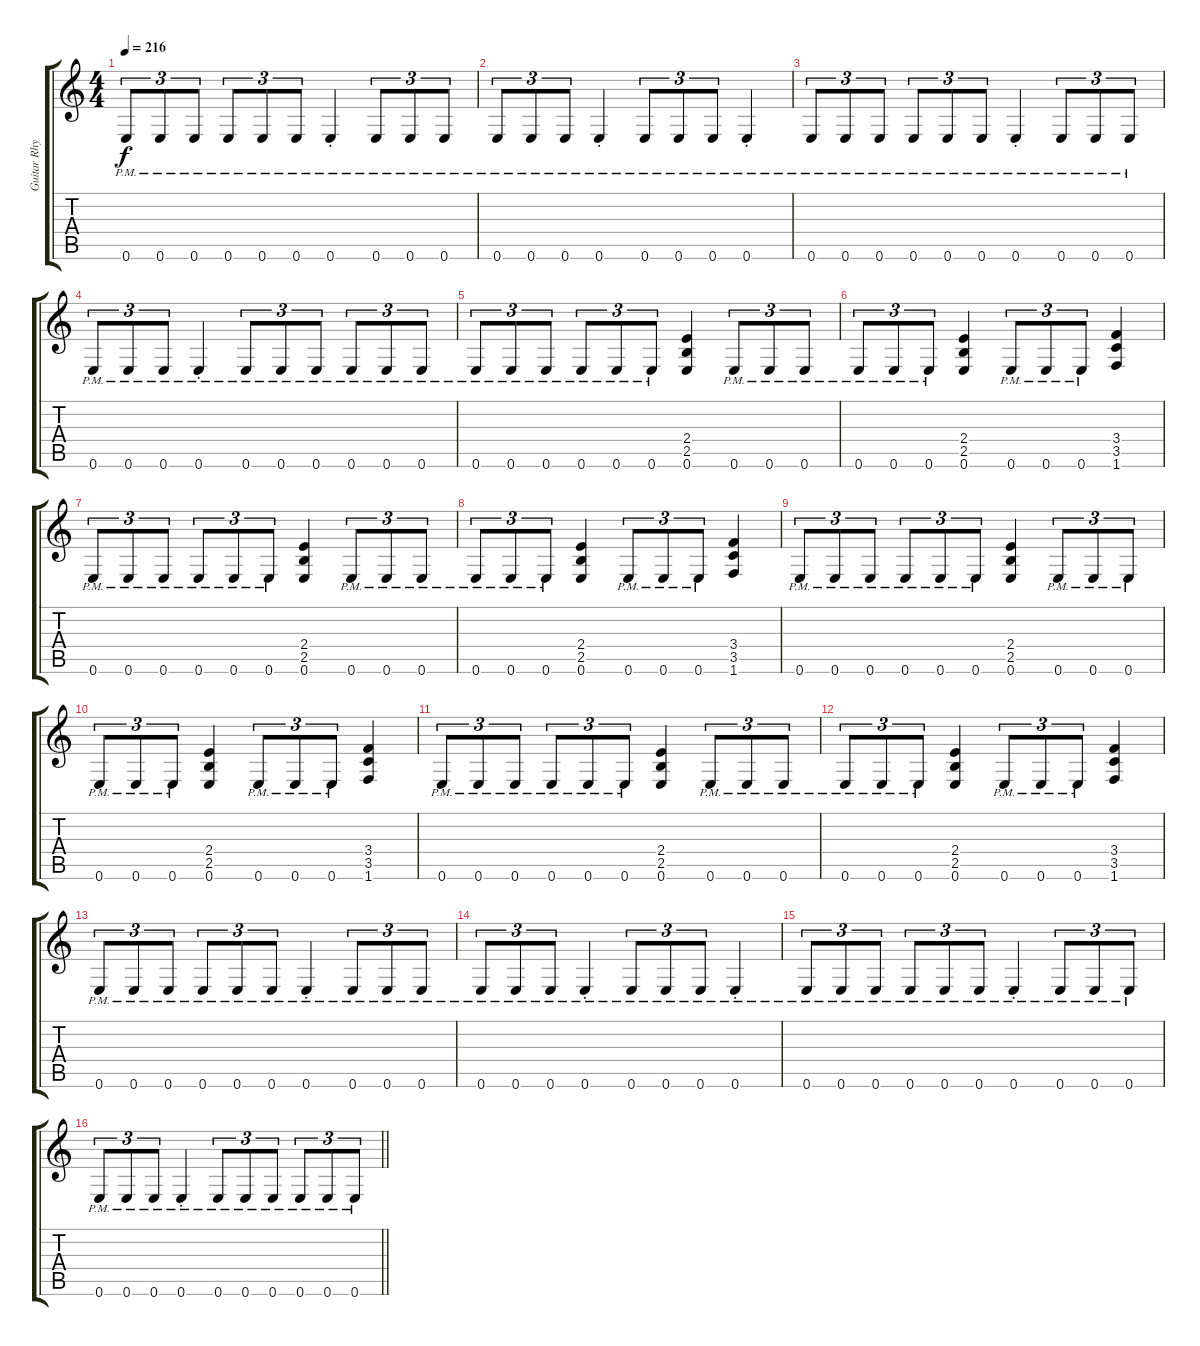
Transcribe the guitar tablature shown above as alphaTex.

\track ("Guitar Rhythm" "Guitar Rhy") {instrument electricguitarclean}
\staff {score tabs}
\tuning (E4 B3 G3 D3 A2 E2) {hide}
\ts (4 4)
\tempo 216
\clef g2
\ks c
0.6{pm}.8{tu (3 2) dy f} 0.6{pm}.8{tu (3 2)} 0.6{pm}.8{tu (3 2)} 0.6{pm}.8{tu (3 2)} 0.6{pm}.8{tu (3 2)} 0.6{pm}.8{tu (3 2)} 0.6{pm st}.4 0.6{pm}.8{tu (3 2)} 0.6{pm}.8{tu (3 2)} 0.6{pm}.8{tu (3 2)} |
0.6{pm}.8{tu (3 2)} 0.6{pm}.8{tu (3 2)} 0.6{pm}.8{tu (3 2)} 0.6{pm st}.4 0.6{pm}.8{tu (3 2)} 0.6{pm}.8{tu (3 2)} 0.6{pm}.8{tu (3 2)} 0.6{pm st}.4 |
0.6{pm}.8{tu (3 2)} 0.6{pm}.8{tu (3 2)} 0.6{pm}.8{tu (3 2)} 0.6{pm}.8{tu (3 2)} 0.6{pm}.8{tu (3 2)} 0.6{pm}.8{tu (3 2)} 0.6{pm st}.4 0.6{pm}.8{tu (3 2)} 0.6{pm}.8{tu (3 2)} 0.6{pm}.8{tu (3 2)} |
0.6{pm}.8{tu (3 2)} 0.6{pm}.8{tu (3 2)} 0.6{pm}.8{tu (3 2)} 0.6{pm st}.4 0.6{pm}.8{tu (3 2)} 0.6{pm}.8{tu (3 2)} 0.6{pm}.8{tu (3 2)} 0.6{pm}.8{tu (3 2)} 0.6{pm}.8{tu (3 2)} 0.6{pm}.8{tu (3 2)} |
0.6{pm}.8{tu (3 2)} 0.6{pm}.8{tu (3 2)} 0.6{pm}.8{tu (3 2)} 0.6{pm}.8{tu (3 2)} 0.6{pm}.8{tu (3 2)} 0.6{pm}.8{tu (3 2)} (2.4 2.5 0.6).4 0.6{pm}.8{tu (3 2)} 0.6{pm}.8{tu (3 2)} 0.6{pm}.8{tu (3 2)} |
0.6{pm}.8{tu (3 2)} 0.6{pm}.8{tu (3 2)} 0.6{pm}.8{tu (3 2)} (2.4 2.5 0.6).4 0.6{pm}.8{tu (3 2)} 0.6{pm}.8{tu (3 2)} 0.6{pm}.8{tu (3 2)} (3.4 3.5 1.6).4 |
0.6{pm}.8{tu (3 2)} 0.6{pm}.8{tu (3 2)} 0.6{pm}.8{tu (3 2)} 0.6{pm}.8{tu (3 2)} 0.6{pm}.8{tu (3 2)} 0.6{pm}.8{tu (3 2)} (2.4 2.5 0.6).4 0.6{pm}.8{tu (3 2)} 0.6{pm}.8{tu (3 2)} 0.6{pm}.8{tu (3 2)} |
0.6{pm}.8{tu (3 2)} 0.6{pm}.8{tu (3 2)} 0.6{pm}.8{tu (3 2)} (2.4 2.5 0.6).4 0.6{pm}.8{tu (3 2)} 0.6{pm}.8{tu (3 2)} 0.6{pm}.8{tu (3 2)} (3.4 3.5 1.6).4 |
0.6{pm}.8{tu (3 2)} 0.6{pm}.8{tu (3 2)} 0.6{pm}.8{tu (3 2)} 0.6{pm}.8{tu (3 2)} 0.6{pm}.8{tu (3 2)} 0.6{pm}.8{tu (3 2)} (2.4 2.5 0.6).4 0.6{pm}.8{tu (3 2)} 0.6{pm}.8{tu (3 2)} 0.6{pm}.8{tu (3 2)} |
0.6{pm}.8{tu (3 2)} 0.6{pm}.8{tu (3 2)} 0.6{pm}.8{tu (3 2)} (2.4 2.5 0.6).4 0.6{pm}.8{tu (3 2)} 0.6{pm}.8{tu (3 2)} 0.6{pm}.8{tu (3 2)} (3.4 3.5 1.6).4 |
0.6{pm}.8{tu (3 2)} 0.6{pm}.8{tu (3 2)} 0.6{pm}.8{tu (3 2)} 0.6{pm}.8{tu (3 2)} 0.6{pm}.8{tu (3 2)} 0.6{pm}.8{tu (3 2)} (2.4 2.5 0.6).4 0.6{pm}.8{tu (3 2)} 0.6{pm}.8{tu (3 2)} 0.6{pm}.8{tu (3 2)} |
0.6{pm}.8{tu (3 2)} 0.6{pm}.8{tu (3 2)} 0.6{pm}.8{tu (3 2)} (2.4 2.5 0.6).4 0.6{pm}.8{tu (3 2)} 0.6{pm}.8{tu (3 2)} 0.6{pm}.8{tu (3 2)} (3.4 3.5 1.6).4 |
0.6{pm}.8{tu (3 2)} 0.6{pm}.8{tu (3 2)} 0.6{pm}.8{tu (3 2)} 0.6{pm}.8{tu (3 2)} 0.6{pm}.8{tu (3 2)} 0.6{pm}.8{tu (3 2)} 0.6{pm st}.4 0.6{pm}.8{tu (3 2)} 0.6{pm}.8{tu (3 2)} 0.6{pm}.8{tu (3 2)} |
0.6{pm}.8{tu (3 2)} 0.6{pm}.8{tu (3 2)} 0.6{pm}.8{tu (3 2)} 0.6{pm st}.4 0.6{pm}.8{tu (3 2)} 0.6{pm}.8{tu (3 2)} 0.6{pm}.8{tu (3 2)} 0.6{pm st}.4 |
0.6{pm}.8{tu (3 2)} 0.6{pm}.8{tu (3 2)} 0.6{pm}.8{tu (3 2)} 0.6{pm}.8{tu (3 2)} 0.6{pm}.8{tu (3 2)} 0.6{pm}.8{tu (3 2)} 0.6{pm st}.4 0.6{pm}.8{tu (3 2)} 0.6{pm}.8{tu (3 2)} 0.6{pm}.8{tu (3 2)} |
\barLineRight lightlight
0.6{pm}.8{tu (3 2)} 0.6{pm}.8{tu (3 2)} 0.6{pm}.8{tu (3 2)} 0.6{pm st}.4 0.6{pm}.8{tu (3 2)} 0.6{pm}.8{tu (3 2)} 0.6{pm}.8{tu (3 2)} 0.6{pm}.8{tu (3 2)} 0.6{pm}.8{tu (3 2)} 0.6{pm}.8{tu (3 2)}
